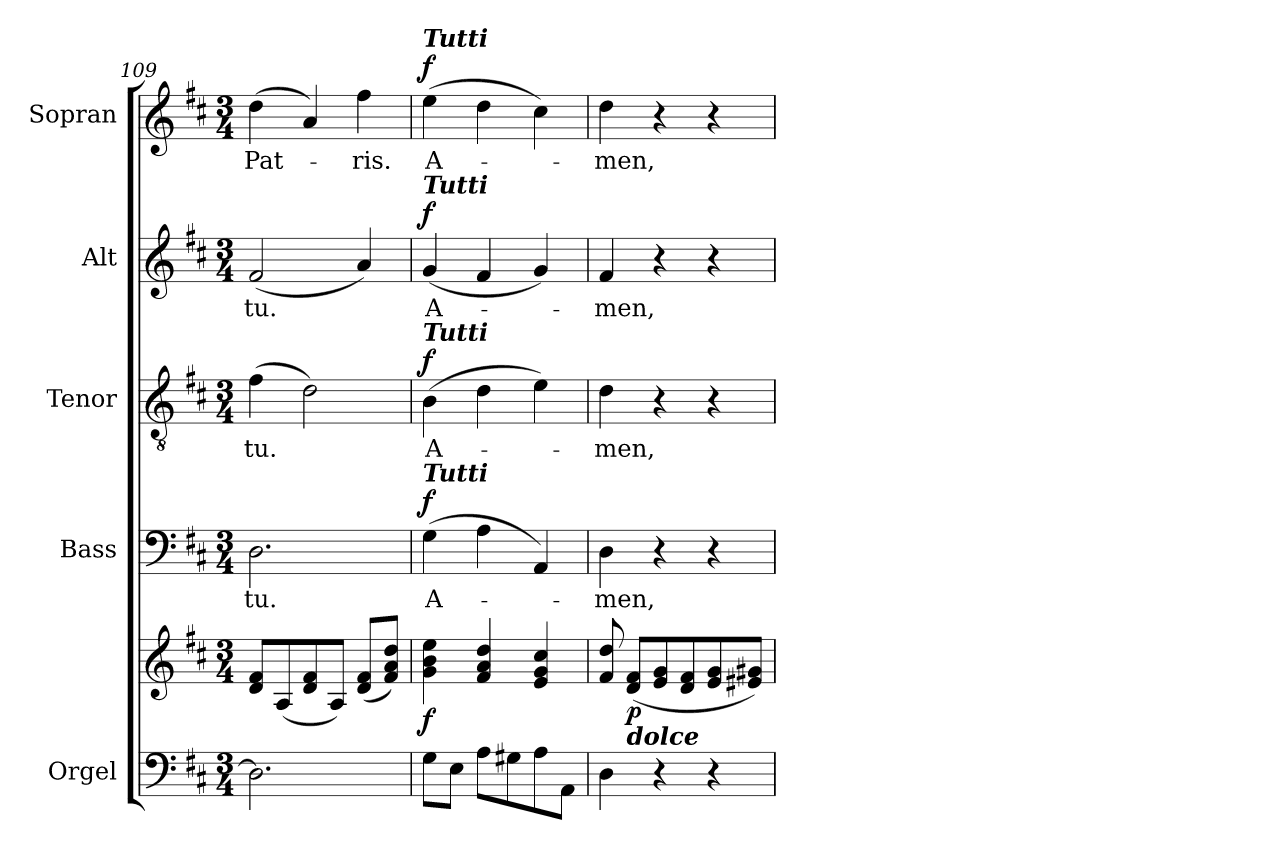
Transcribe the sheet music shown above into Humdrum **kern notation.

**kern	**kern	**dynam	**kern	**text	**dynam	**kern	**text	**dynam	**kern	**text	**dynam	**kern	**text	**dynam
*part5	*part5	*part5	*part4	*part4	*part4	*part3	*part3	*part3	*part2	*part2	*part2	*part1	*part1	*part1
*staff6	*staff5	*staff5/6	*staff4	*staff4	*staff4	*staff3	*staff3	*staff3	*staff2	*staff2	*staff2	*staff1	*staff1	*staff1
*I"Orgel	*	*	*I"Bass	*	*	*I"Tenor	*	*	*I"Alt	*	*	*I"Sopran	*	*
*I'Org.	*	*	*I'B.	*	*	*I'T.	*	*	*I'A.	*	*	*I'S.	*	*
*clefF4	*clefG2	*	*clefF4	*	*	*clefGv2	*	*	*clefG2	*	*	*clefG2	*	*
*k[f#c#]	*k[f#c#]	*	*k[f#c#]	*	*	*k[f#c#]	*	*	*k[f#c#]	*	*	*k[f#c#]	*	*
*D:	*D:	*	*D:	*	*	*D:	*	*	*D:	*	*	*D:	*	*
*M3/4	*M3/4	*	*M3/4	*	*	*M3/4	*	*	*M3/4	*	*	*M3/4	*	*
=109	=109	=109	=109	=109	=109	=109	=109	=109	=109	=109	=109	=109	=109	=109
!	!	!	!	!LO:LY:b	!	!	!LO:LY:b	!	!	!LO:LY:b	!	!	!LO:LY:b	!
2.D\]	8d/ 8f#/L	.	2.D\	-tu.	.	(>4f#\	-tu.	.	(<2f#/	-tu.	.	(>4dd\	Pat-	.
.	(<8A/	.	.	.	.	.	.	.	.	.	.	.	.	.
.	8d/ 8f#/	.	.	.	.	2d\)	.	.	.	.	.	4a/)	.	.
.	8A/J)	.	.	.	.	.	.	.	.	.	.	.	.	.
!	!	!	!	!	!	!	!	!	!	!	!	!	!LO:LY:b	!
.	(<8d/ 8f#/L	.	.	.	.	.	.	.	4a/)	.	.	4ff#\	-ris.	.
.	8f#/ 8a/ 8dd/J)	.	.	.	.	.	.	.	.	.	.	.	.	.
=110	=110	=110	=110	=110	=110	=110	=110	=110	=110	=110	=110	=110	=110	=110
!	!	!	!	!	!	!	!	!	!	!	!	!LO:TX:a:Bi:t=Tutti	!	!
!	!	!	!	!	!	!	!	!	!LO:TX:a:Bi:t=Tutti	!	!	!	!	!
!	!	!	!	!	!	!LO:TX:a:Bi:t=Tutti	!	!	!	!	!	!	!	!
!	!	!	!LO:TX:a:Bi:t=Tutti	!	!	!	!	!	!	!	!	!	!	!
!	!	!LO:DY:b	!	!LO:LY:b	!LO:DY:a	!	!LO:LY:b	!LO:DY:a	!	!LO:LY:b	!LO:DY:a	!	!LO:LY:b	!LO:DY:a
8G\L	4g\ 4b\ 4ee\	f	(>4G\	A-	f	(>4B\	A-	f	(<4g/	A-	f	(>4ee\	A-	f
8E\J	.	.	.	.	.	.	.	.	.	.	.	.	.	.
8A\L	4f#/ 4a/ 4dd/	.	4A\	.	.	4d\	.	.	4f#/	.	.	4dd\	.	.
8G#X\	.	.	.	.	.	.	.	.	.	.	.	.	.	.
8A\	4e/ 4g/ 4cc#/	.	4AA/)	.	.	4e\)	.	.	4g/)	.	.	4cc#\)	.	.
8AA\J	.	.	.	.	.	.	.	.	.	.	.	.	.	.
=111	=111	=111	=111	=111	=111	=111	=111	=111	=111	=111	=111	=111	=111	=111
!	!	!	!	!LO:LY:b	!	!	!LO:LY:b	!	!	!LO:LY:b	!	!	!LO:LY:b	!
4D\	8f#/ 8dd/	.	4D\	-men,	.	4d\	-men,	.	4f#/	-men,	.	4dd\	-men,	.
!	!LO:TX:b:Bi:t=dolce	!	!	!	!	!	!	!	!	!	!	!	!	!
!	!	!LO:DY:b	!	!	!	!	!	!	!	!	!	!	!	!
.	(<8d/ 8f#/L	p	.	.	.	.	.	.	.	.	.	.	.	.
4r	8e/ 8g/	.	4r	.	.	4r	.	.	4r	.	.	4r	.	.
.	8d/ 8f#/	.	.	.	.	.	.	.	.	.	.	.	.	.
4r	8e/ 8g/	.	4r	.	.	4r	.	.	4r	.	.	4r	.	.
.	8e#X/ 8g#X/J)	.	.	.	.	.	.	.	.	.	.	.	.	.
=	=	=	=	=	=	=	=	=	=	=	=	=	=	=
*-	*-	*-	*-	*-	*-	*-	*-	*-	*-	*-	*-	*-	*-	*-
